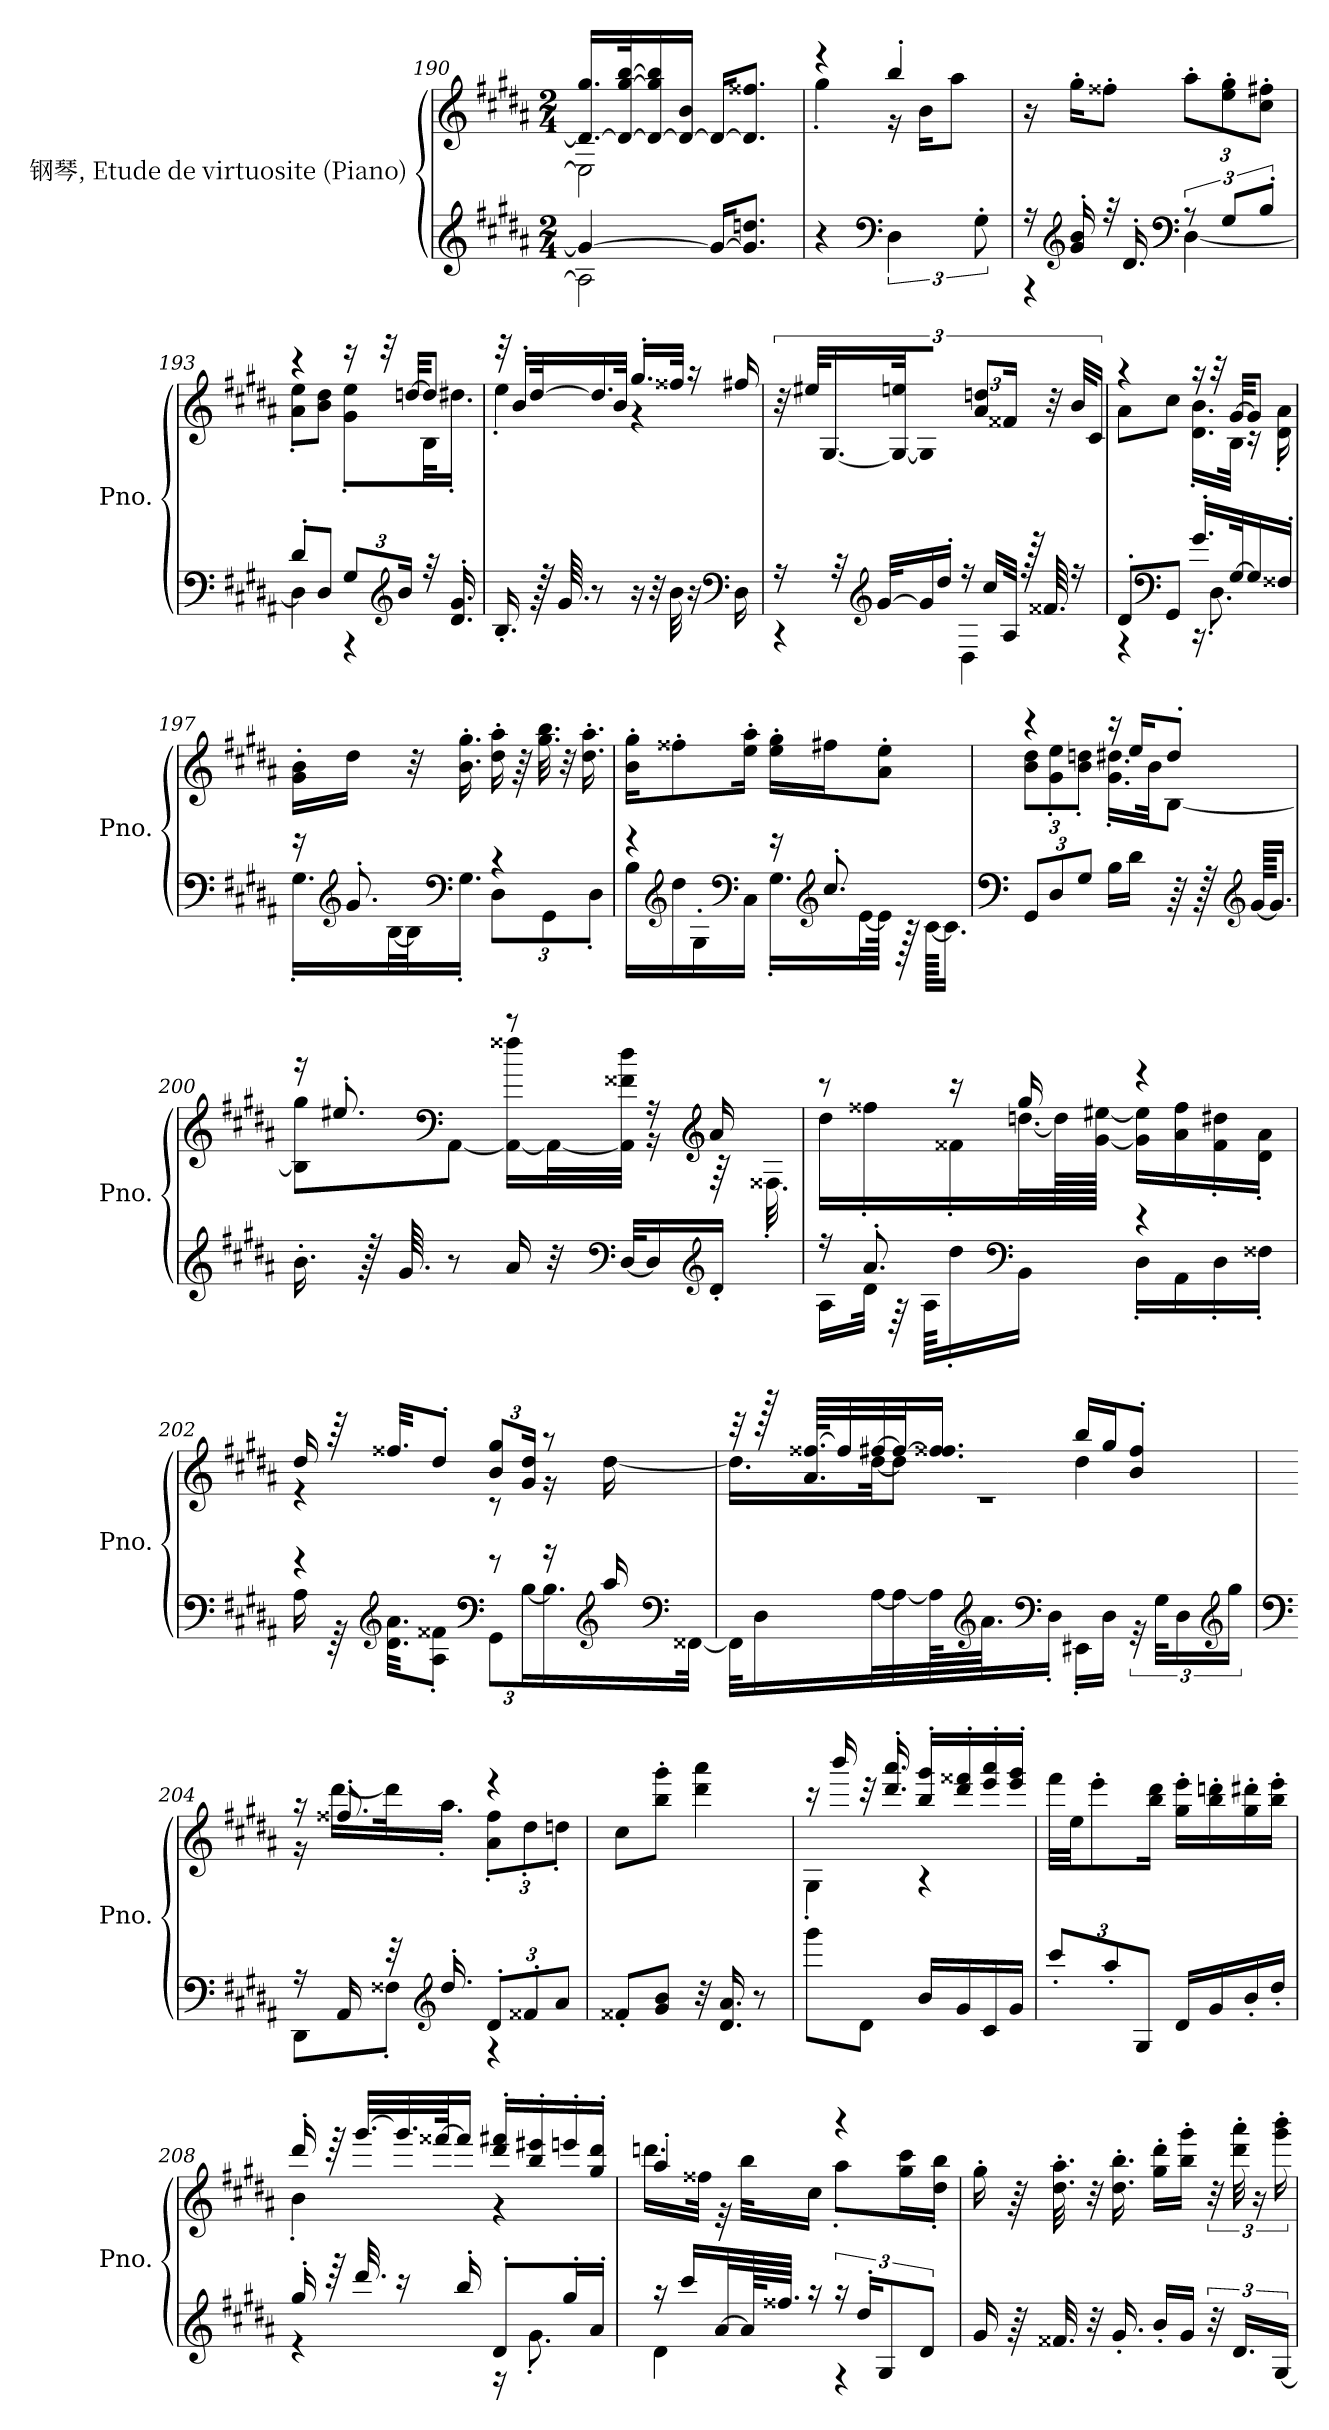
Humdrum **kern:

**kern	**kern
*part1	*part1
*staff2	*staff1
*I"钢琴, Etude de virtuosite (Piano)	*
*I'Pno.	*
*clefG2	*clefG2
*k[f#c#g#d#a#]	*k[f#c#g#d#a#]
*M2/4	*M2/4
=190	=190
*^	*^
4g#/_	2A#\]	16.d/_ 16.gg#/LL	2E#\]
.	.	32d/_ [32gg#/ [32bb/K	.
.	.	16d/_ 16gg#/] 16bb/]	.
.	.	16d/_ 16b/JJ	.
16g#/KL_	.	16d/KL_	.
8.g#/] 8.ddn/J	.	8.d/] 8.ff##X/J	.
*v	*v	*	*
=191	=191	=191
4r	4r	4gg#'\
*clefF4	*	*
6D#\	4bb'/	16r
.	.	16b\KL
.	.	8aa#\J
12G#'\	.	.
*	*v	*v
!!LO:LB:g=z
=192	=192
*^	*
16r	4r	16r
*clefG2	*	*
16g#/' 16b/'	.	16gg#'\KL
32r	.	8ff##X'\J
16.d#'/	.	.
*clefF4	*	*
*	*	*Xbrackettup
12r	[4D#\	12aa#'\L
12G#/L	.	12ee\' 12gg#\'
12B'/J	.	12cc#\' 12ff#X\'J
=193	=193	=193
*	*	*^
8d#'/L	4D#\]	4r	8a#\' 8ee\'L
8D#/J	.	.	8b\ 8dd#\J
*Xbrackettup	*	*	*
12G#/L	4r	16r	8g#\' 8ee\'L
.	.	32r	.
*clefG2	*	*	*
24b/Jk	.	.	.
.	.	[32ddn/KKL	.
32r	.	8dd/J]	32B\KL
16.d#/' 16.g#/'	.	.	16.dd#X'\JJ
*v	*v	*	*
=194	=194	=194
16.B'/	32r	4ee'\
.	16b'/LL	.
128r	[32dd#/K	.
64.g#/	.	.
8r	16.dd#/]	.
.	32b/JJk	.
16r	16.gg#'/LL	4r
32r	.	.
32b\	32ff##X/JJk	.
16r	16r	.
*clefF4	*	*
16D#\	16ff#X/	.
*	*v	*v
!!LO:LB:g=z
=195	=195
*^	*
*	*	*brackettup
16r	4r	48r
.	.	48ee#X/KLL
.	.	[24.G#/
32r	.	.
*clefG2	*	*
[32g#/KLL	.	.
.	.	48G#/_ 48een/JK
16g#/]	.	8G#/J]
16dd#'/JJ	.	.
*	*	*Xbrackettup
16r	4D#\	12a#/ 12ddn/L
16cc#/LL	.	.
.	.	24f##X/Jk
32A#/JJk	.	32r
128r	.	32b/KLL
64.f##X/	.	.
16r	.	16c#/JJ
=196	=196	=196
*	*	*^
8d#'/L	4r	4r	8a#\L
*clefF4	*	*	*
8GG#/J	.	.	8cc#\J
16.g#'/LL	16r	16r	16.d#\' 16.b\'LL
.	8.D#'\	32r	.
[32G#/K	.	[32g#/KKL	32B\JJk
16G#/]	.	8g#/J]	16r
16F##X'/JJ	.	.	16d#\' 16a#\'
*	*	*v	*v
!!LO:LB:g=z
=197	=197	=197
16r	16.G#'\LL	16g#\' 16b\'LL
*clefG2	*	*
8.g#'/	.	16dd#\JJ
.	[32B\L	.
.	32B\J]	32r
*clefF4	*	*
.	16.G#'\JJ	16.b\' 16.gg#\'
4r	12D#\L	16dd#\' 16aa#\'
.	.	64r
.	.	32.gg#\ 32.bb\
.	12GG#\	.
.	.	32r
.	.	16.dd#\' 16.aa#\'
.	12D#'\J	.
=198	=198	=198
4r	16B\LL	16b\' 16gg#\'KL
*clefG2	*	*
.	16dd#\	8ff##X'\
.	16G#'\	.
*clefF4	*	*
.	16C#\JJ	16ee\' 16aa#\'Jk
16r	16.G#'\LL	16ee\' 16gg#\'LL
*clefG2	*	*
8.cc#'/	.	16ff#X\J
.	[32e\L	.
.	64e\JJJk]	8a#\' 8ee\'J
.	128r	.
.	[128c#\KKKLL	.
.	16.c#\JJ]	.
*v	*v	*
!!LO:LB:g=z
=199	=199
*clefF4	*
*	*^
12GG#/L	4r	12b\ 12dd#\L
12D#/	.	12g#\' 12ee\'
12G#/J	.	12b\' 12ddn\'J
16B\LL	16r	16.g#\' 16.dd#X\'LL
16d#\JJ	16ee/KL	.
.	.	32b\JK
64r	8dd#'/J	[8B\J
128r	.	.
*clefG2	*	*
[128g#/KKKLL	.	.
16.g#/JJ]	.	.
=200	=200	=200
16.b'\	16r	8B\] 8gg#\L
.	8.ee#X'/	.
128r	.	.
64.g#/	.	.
*	*clefF4	*
8r	.	[8AA#\J
16a#/	8r	16AA#\_ 16ff##X\LL
32r	.	32AA#\L_
*clefF4	*	*
[32D#/KLL	.	32AA#\] 32f##X\ 32dd#\JJJ
16D#/]	16r	16r
*clefG2	*clefG2	*
16d#'/JJ	16a#/	64r
.	.	32.F##X'\
!!LO:PB:g=z	!!
=201	=201	=201
*^	*	*
16r	16A#\LL	8r	16dd#\LL
8.a#'/	32d#\JJk	.	16ff##X'\
.	64r	.	.
.	64A#\KKLL	.	.
.	16dd#'\	16r	16f##X'\
*clefF4	*	*	*
.	16BB\JJ	16gg#/	[32.ddn\L
.	.	.	128dd\LL]
.	.	.	[128g#\ [128ee#X\JJJJJ
4r	16D#'\LL	4r	16g#\] 16ee#\]LL
.	16AA#\	.	16a#\ 16ff##\
.	16D#'\	.	16f##\' 16dd#X\'
.	16F##X'\JJ	.	16d#\' 16a#\'JJ
=202	=202	=202	=202
4r	16A#\	16dd#/	4r
.	64r	64r	.
*clefG2	*	*	*
.	32.d#\ 32.a#\KKL	32.ff##X/KKL	.
.	8A#\' 8f##X\'J	8dd#'/J	.
*clefF4	*	*	*
8r	12GG#\L	12b/ 12gg#/L	8r
.	[24B\L	24g#/ 24dd#/Jk	.
16r	16.B\]	8r	16r
*clefG2	*	*	*
16aa#/	.	.	[16dd#\
*clefF4	*	*	*
.	[32FF##X\JJk	.	.
!!LO:LB:g=z	!!
=203	=203	=203	=203
2r	32FF##\KLL]	32r	16.dd#\LL]
.	16D#\	128r	.
.	.	64.a#/ [64.ff##X/KLLL	.
.	.	32ff##/]	.
.	[32A#\L	[32ff#X/	[32dd#\JK
.	32A#\_	32ff#/J_	8dd#\J]
.	128A#\KL]	16.ff#/] 16.ff##X/JJ	.
*clefG2	*	*	*
.	64.a#\JJ	.	.
*clefF4	*	*	*
.	16D#'\JJ	.	.
.	16EE#X'\LL	16bb/LL	4dd#\
.	16D#\JJ	16gg#/J	.
*	*brackettup	*	*
.	48r	8b/' 8ff##/'J	.
.	48G#\KLL	.	.
.	24D#\	.	.
*clefG2	*	*	*
.	24gg#\JJ	.	.
=204	=204	=204	=204
*clefF4	*	*	*
16r	8DD#\L	16r	16r
16AA#/	.	8.ff##X'/	[16ddd#\LL
32r	8F##X'\J	.	32ddd#\K]
*clefG2	*	*	*
16.dd#'/	.	.	16.aa#'\JJ
*Xbrackettup	*	*	*
12d#'/L	4r	4r	12a#\' 12ff##\'L
12f##X'/	.	.	12dd#'\
12a#/J	.	.	12ddn'\J
*v	*v	*	*
*	*v	*v
!!LO:LB:g=z
=205	=205
8f##X'/L	8cc#\L
8g#/ 8b/J	8bb\' 8ggg#\'J
32r	4ddd#\ 4aaa#\
16.d#/ 16.a#/	.
8r	.
=206	=206
*	*^
8ggg#\L	16r	4G#'\
.	16bbb/	.
8d#\J	32r	.
.	16.ddd#/' 16.aaa#/'	.
16b/LL	16bb/' 16ggg#/'LL	4r
16g#/	16ddd#/' 16fff##X/'	.
16c#/	16eee/' 16aaa#/'	.
16g#/JJ	16eee/' 16ggg#/'JJ	.
*	*v	*v
=207	=207
12ccc#'/L	32fff#\LLL
.	32ee\JJ
.	8eee'\
12aa#'/	.
12G#/J	.
.	16bb\ 16ddd#\Jk
16d#/LL	16gg#\' 16eee\'LL
16g#/	16bb\' 16dddn\'
16b'/	16gg#\' 16ddd#X\'
16dd#'/JJ	16bb\' 16eee\'JJ
!!LO:LB:g=z
=208	=208
*^	*^
16gg#'/	4r	16ddd#'/	4b'\
64r	.	64r	.
32.ddd#/	.	[32.ggg#/LLL	.
16r	.	32.ggg#/]	.
.	.	[64fff##X/JK	.
16bb'/	.	16fff##/JJ]	.
8d#'/L	16r	16ddd#/' 16fff#X/'LL	4r
.	8.g#'\	16bb/' 16eee#X/'	.
16gg#'/L	.	16eeen'/	.
16a#'/JJ	.	16gg#/' 16ddd#/'JJ	.
=209	=209	=209	=209
16r	4d#\	4aa#'/	16.dddn\LL
16ccc#/LL	.	.	.
.	.	.	32ff##X\JJk
[32a#/L	.	.	32r
128a#/KL]	.	.	32bb\KLL
64.ff##X/JJJJ	.	.	.
16r	.	.	16cc#\JJ
*brackettup	*	*	*
24r	4r	4r	8aa#'\L
24dd#'/KL	.	.	.
12G#/	.	.	.
.	.	.	16gg#\ 16ccc#\L
12d#/J	.	.	.
.	.	.	16dd#\' 16bb\'JJ
*v	*v	*	*
*	*v	*v
!!LO:LB:g=z
=210	=210
16g#/	16gg#'\
64r	64r
32.f##X/	32.dd#\' 32.aa#\'
32r	32r
16.g#'/	16.dd#\' 16.bb\'
16b'/LL	16gg#\' 16ddd#\'LL
16g#/JJ	16bb\' 16ggg#\'JJ
*	*brackettup
48r	48r
24.d#/LL	48ddd#\' 48aaa#\'
.	24r
[24G#/JJ	24ggg#\' 24bbb\'
=	=
*-	*-
